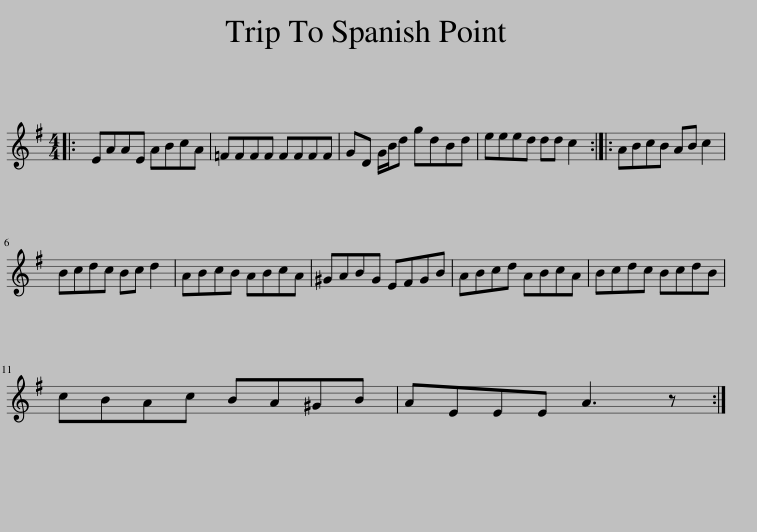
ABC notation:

X:1
L:1/8
M:4/4
I:linebreak $
K:G
V:1 treble
V:1
|: EAAE ABcA | =FFFF FFFF | GD G/B/d gdBd | eeed dd c2 :: ABcB AB c2 |$ %5
 Bcdc Bc d2 | ABcB ABcA | ^GABG EFGB | ABcd ABcA | Bcdc BcdB |$ %10
 cBAc BA^GB | AEEE A3 z :| %12
